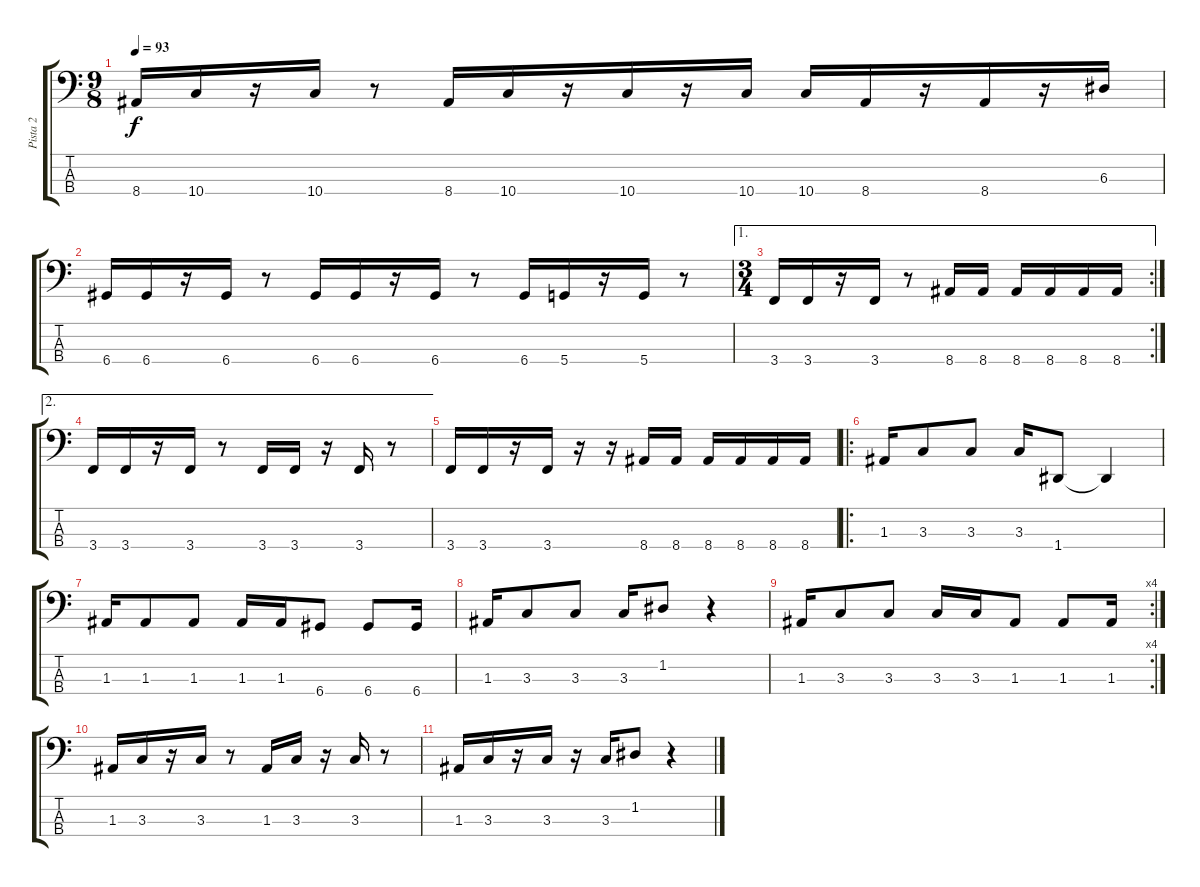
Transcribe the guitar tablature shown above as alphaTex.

\track ("Pista 2" "Pista 2") {instrument acousticbass}
\staff {score tabs}
\tuning (G2 D2 A1 D1) {hide}
\ts (9 8)
\tempo 93
\clef f4
\ks c
8.4.16{dy f} 10.4.16 r.16 10.4.16 r.8 8.4.16 10.4.16 r.16 10.4.16 r.16 10.4.16 10.4.16 8.4.16 r.16 8.4.16 r.16 6.3.16 |
6.4.16 6.4.16 r.16 6.4.16 r.8 6.4.16 6.4.16 r.16 6.4.16 r.8 6.4.16 5.4.16 r.16 5.4.16 r.8 |
\ae 1
\rc 2
\ts (3 4)
3.4.16 3.4.16 r.16 3.4.16 r.8 8.4.16 8.4.16 8.4.16 8.4.16 8.4.16 8.4.16 |
\ae 2
3.4.16 3.4.16 r.16 3.4.16 r.8 3.4.16 3.4.16 r.16 3.4.16 r.8 |
3.4.16 3.4.16 r.16 3.4.16 r.16 r.16 8.4.16 8.4.16 8.4.16 8.4.16 8.4.16 8.4.16 |
\ro
1.3.16 3.3.8 3.3.8 3.3.16 1.4.8 1.4{t}.4 |
1.3.16 1.3.8 1.3.8 1.3.16 1.3.16 6.4.8 6.4.8 6.4.16 |
1.3.16 3.3.8 3.3.8 3.3.16 1.2.8 r.4 |
\rc 4
1.3.16 3.3.8 3.3.8 3.3.16 3.3.16 1.3.8 1.3.8 1.3.16 |
1.3.16 3.3.16 r.16 3.3.16 r.8 1.3.16 3.3.16 r.16 3.3.16 r.8 |
1.3.16 3.3.16 r.16 3.3.16 r.16 3.3.16 1.2.8 r.4
